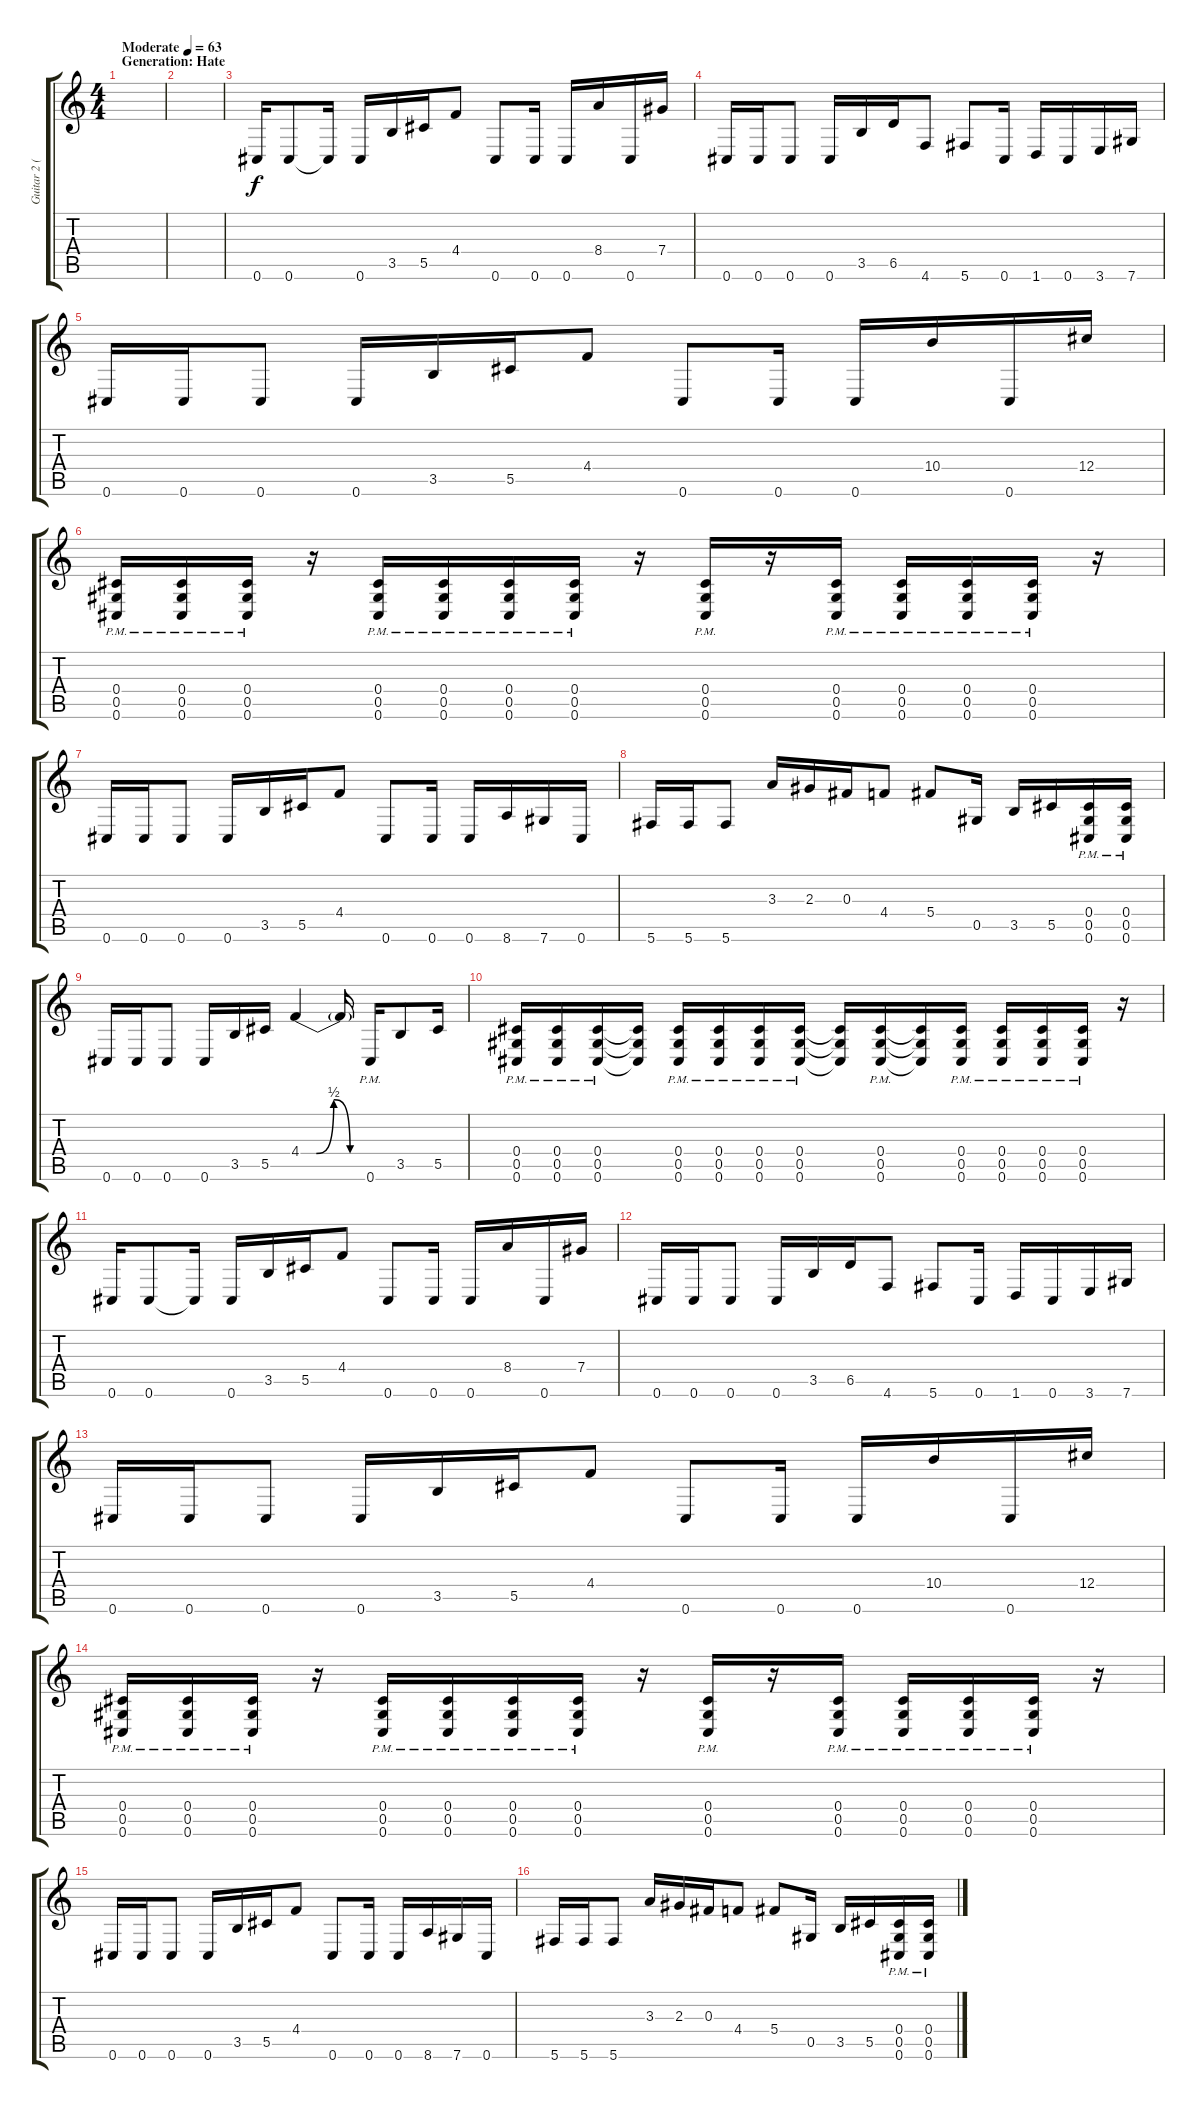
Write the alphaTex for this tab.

\track ("Guitar 2 (Drop C#)" "Guitar 2 (") {instrument distortionguitar}
\staff {score tabs}
\tuning (Eb4 Bb3 Gb3 Db3 Ab2 Db2) {hide}
\ts (4 4)
\section ("" "Generation: Hate")
\tempo (63 "Moderate")
\tempo 122
\tempo (63 "Moderate")
\clef g2
\ks c
|
|
0.6.16 0.6.8 0.6{t}.16 0.6.16 3.5.16 5.5.16 4.4.8 0.6.8 0.6.16 0.6.16 8.4.16 0.6.16 7.4.16 |
0.6.16 0.6.16 0.6.8 0.6.16 3.5.16 6.5.16 4.6.8 5.6.8 0.6.16 1.6.16 0.6.16 3.6.16 7.6.16 |
0.6.16 0.6.16 0.6.8 0.6.16 3.5.16 5.5.16 4.4.8 0.6.8 0.6.16 0.6.16 10.4.16 0.6.16 12.4.16 |
(0.4{pm} 0.5{pm} 0.6{pm}).16 (0.4{pm} 0.5{pm} 0.6{pm}).16 (0.4{pm} 0.5{pm} 0.6{pm}).16 r.16 (0.4{pm} 0.5{pm} 0.6{pm}).16 (0.4{pm} 0.5{pm} 0.6{pm}).16 (0.4{pm} 0.5{pm} 0.6{pm}).16 (0.4{pm} 0.5{pm} 0.6{pm}).16 r.16 (0.4{pm} 0.5{pm} 0.6{pm}).16 r.16 (0.4{pm} 0.5{pm} 0.6{pm}).16 (0.4{pm} 0.5{pm} 0.6{pm}).16 (0.4{pm} 0.5{pm} 0.6{pm}).16 (0.4{pm} 0.5{pm} 0.6{pm}).16 r.16 |
0.6.16 0.6.16 0.6.8 0.6.16 3.5.16 5.5.16 4.4.8 0.6.8 0.6.16 0.6.16 8.6.16 7.6.16 0.6.16 |
5.6.16 5.6.16 5.6.8 3.3.16 2.3.16 0.3.16 4.4.8 5.4.8 0.5.16 3.5.16 5.5.16 (0.4{pm} 0.5{pm} 0.6{pm}).16 (0.4{pm} 0.5{pm} 0.6{pm}).16 |
0.6.16 0.6.16 0.6.8 0.6.16 3.5.16 5.5.16 4.4{be (custom 0 0 14 0 30 2 45 0 60 0)}.4 4.4{t}.16 0.6{pm}.16 3.5.8 5.5.16 |
(0.4{pm} 0.5{pm} 0.6{pm}).16 (0.4{pm} 0.5{pm} 0.6{pm}).16 (0.4{pm} 0.5{pm} 0.6{pm}).16 (0.4{t} 0.5{t} 0.6{t}).16 (0.4{pm} 0.5{pm} 0.6{pm}).16 (0.4{pm} 0.5{pm} 0.6{pm}).16 (0.4{pm} 0.5{pm} 0.6{pm}).16 (0.4{pm} 0.5{pm} 0.6{pm}).16 (0.4{t} 0.5{t} 0.6{t}).16 (0.4{pm} 0.5{pm} 0.6{pm}).16 (0.4{t} 0.5{t} 0.6{t}).16 (0.4{pm} 0.5{pm} 0.6{pm}).16 (0.4{pm} 0.5{pm} 0.6{pm}).16 (0.4{pm} 0.5{pm} 0.6{pm}).16 (0.4{pm} 0.5{pm} 0.6{pm}).16 r.16 |
0.6.16 0.6.8 0.6{t}.16 0.6.16 3.5.16 5.5.16 4.4.8 0.6.8 0.6.16 0.6.16 8.4.16 0.6.16 7.4.16 |
0.6.16 0.6.16 0.6.8 0.6.16 3.5.16 6.5.16 4.6.8 5.6.8 0.6.16 1.6.16 0.6.16 3.6.16 7.6.16 |
0.6.16 0.6.16 0.6.8 0.6.16 3.5.16 5.5.16 4.4.8 0.6.8 0.6.16 0.6.16 10.4.16 0.6.16 12.4.16 |
(0.4{pm} 0.5{pm} 0.6{pm}).16 (0.4{pm} 0.5{pm} 0.6{pm}).16 (0.4{pm} 0.5{pm} 0.6{pm}).16 r.16 (0.4{pm} 0.5{pm} 0.6{pm}).16 (0.4{pm} 0.5{pm} 0.6{pm}).16 (0.4{pm} 0.5{pm} 0.6{pm}).16 (0.4{pm} 0.5{pm} 0.6{pm}).16 r.16 (0.4{pm} 0.5{pm} 0.6{pm}).16 r.16 (0.4{pm} 0.5{pm} 0.6{pm}).16 (0.4{pm} 0.5{pm} 0.6{pm}).16 (0.4{pm} 0.5{pm} 0.6{pm}).16 (0.4{pm} 0.5{pm} 0.6{pm}).16 r.16 |
0.6.16 0.6.16 0.6.8 0.6.16 3.5.16 5.5.16 4.4.8 0.6.8 0.6.16 0.6.16 8.6.16 7.6.16 0.6.16 |
5.6.16 5.6.16 5.6.8 3.3.16 2.3.16 0.3.16 4.4.8 5.4.8 0.5.16 3.5.16 5.5.16 (0.4{pm} 0.5{pm} 0.6{pm}).16 (0.4{pm} 0.5{pm} 0.6{pm}).16
